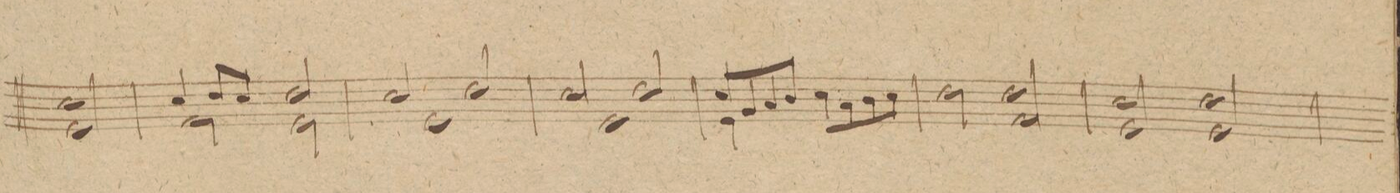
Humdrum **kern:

**kern	**dynam
*I"Violino IIdo	*
*clefG2	*
*k[f#c#g#]	*
*met(c|)	*
*M2/2	*
2cc# 2e/	.
=228	=228
*^	*
4cc#/	2f#\	.
8dd/L	.	.
8cc#/J	.	.
2dd/	2e\	.
=229	=229	=229
2cc#/	1e	.
2dd/	.	.
=230	=230	=230
2cc#/	1e	.
2dd/	.	.
=231	=231	=231
8cc#/L	4e\	.
8g#/	.	.
8a/	4ryy	.
8b/J	.	.
8cc#\L	2ryy	.
8a\	.	.
8b\	.	.
8cc#\J	.	.
*v	*v	*
=232	=232
2dd\	.
2dd 2f#/	.
=233	=233
2cc# 2e/	.
2dd 2e/	.
=234	=234
*-	*-
